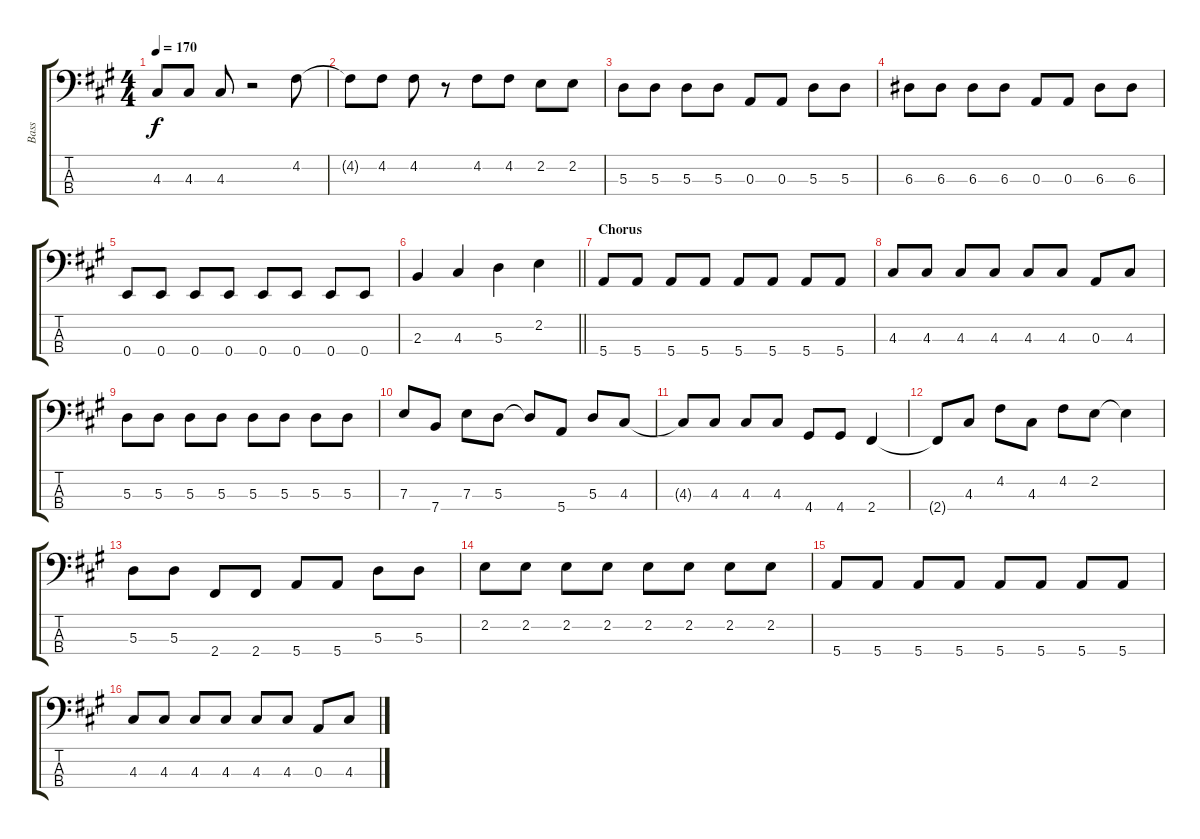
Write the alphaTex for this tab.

\track ("Bass" "Bass") {instrument electricbassfinger}
\staff {score tabs}
\tuning (G2 D2 A1 E1) {hide}
\ts (4 4)
\tempo 170
\clef f4
\ks a
4.3.8{dy f} 4.3.8 4.3.8 r.2 4.2.8 |
4.2{t}.8 4.2.8 4.2.8 r.8 4.2.8 4.2.8 2.2.8 2.2.8 |
5.3.8 5.3.8 5.3.8 5.3.8 0.3.8 0.3.8 5.3.8 5.3.8 |
6.3.8 6.3.8 6.3.8 6.3.8 0.3.8 0.3.8 6.3.8 6.3.8 |
0.4.8 0.4.8 0.4.8 0.4.8 0.4.8 0.4.8 0.4.8 0.4.8 |
\barLineRight lightlight
2.3.4 4.3.4 5.3.4 2.2.4 |
\section ("" "Chorus")
5.4.8 5.4.8 5.4.8 5.4.8 5.4.8 5.4.8 5.4.8 5.4.8 |
4.3.8 4.3.8 4.3.8 4.3.8 4.3.8 4.3.8 0.3.8 4.3.8 |
5.3.8 5.3.8 5.3.8 5.3.8 5.3.8 5.3.8 5.3.8 5.3.8 |
7.3.8 7.4.8 7.3.8 5.3.8 5.3{t}.8 5.4.8 5.3.8 4.3.8 |
4.3{t}.8 4.3.8 4.3.8 4.3.8 4.4.8 4.4.8 2.4.4 |
2.4{t}.8 4.3.8 4.2.8 4.3.8 4.2.8 2.2.8 2.2{t}.4 |
5.3.8 5.3.8 2.4.8 2.4.8 5.4.8 5.4.8 5.3.8 5.3.8 |
2.2.8 2.2.8 2.2.8 2.2.8 2.2.8 2.2.8 2.2.8 2.2.8 |
5.4.8 5.4.8 5.4.8 5.4.8 5.4.8 5.4.8 5.4.8 5.4.8 |
4.3.8 4.3.8 4.3.8 4.3.8 4.3.8 4.3.8 0.3.8 4.3.8
